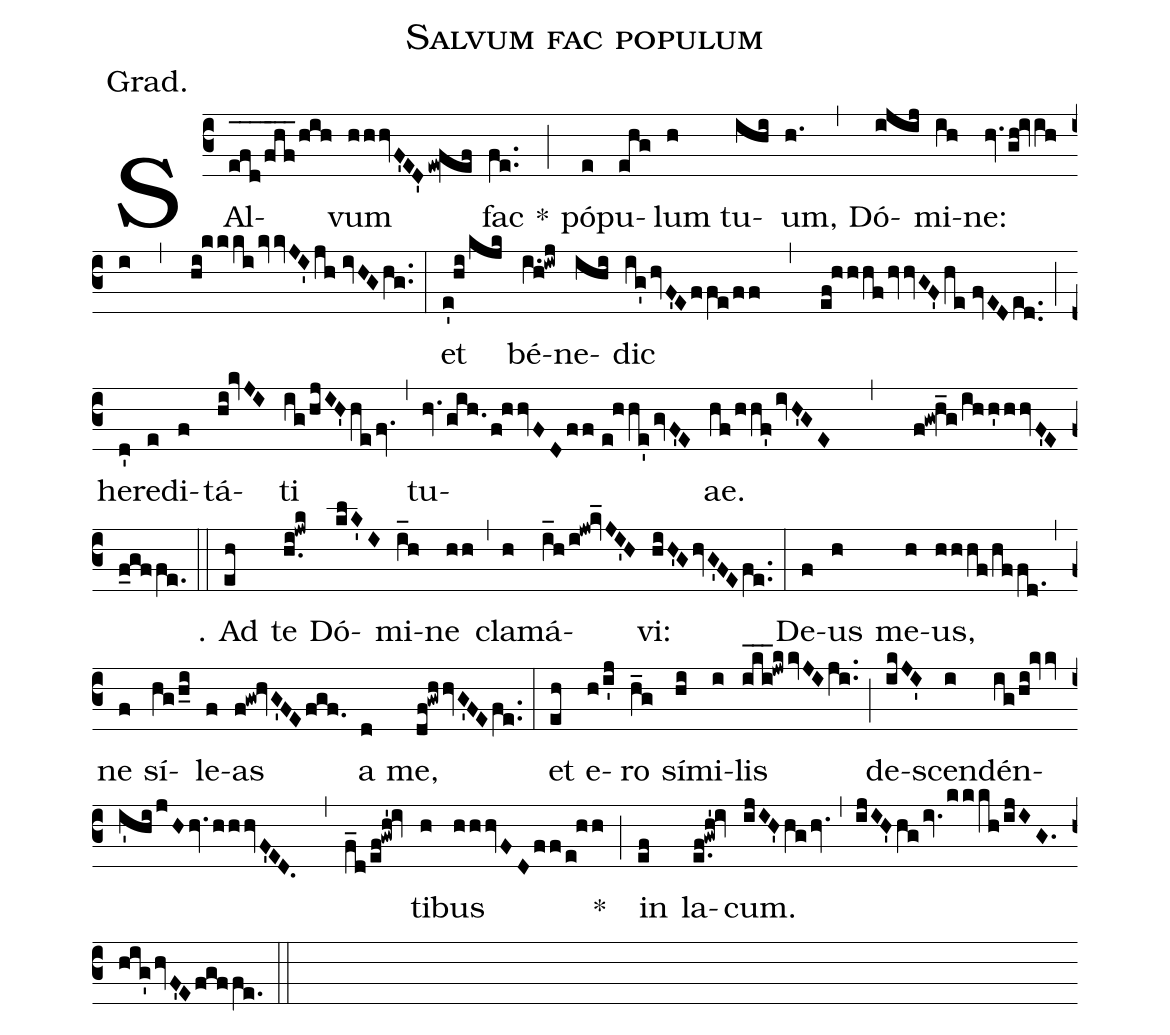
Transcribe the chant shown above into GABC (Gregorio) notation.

name:Salvum fac populum;
annotation:Grad.;
mode:7;
office-part:Gradual;
%%
(c3) SAl(efd___/fhf___/hih)vum(hhhvF'ED'ew!fef) fac(fe..) *(;)
pó(e)pu(ehg)lum(h) tu(ihi)um,(h.) (,)
Dó(ijij)mi(ih)ne:(hv.gh!ivih/i , hi!kkkikvvJI'jh//ivHGhg..) (:)
et(e'!hi/kjk) bé(i.h!iwj)ne(ihi)dic(ig'hvF'Effe/ff , ef!hhhfhvvGF'he//fvEDed..) (;)
he(d')re(e)di(f)tá(hi!kvJI)ti(ig/hjIH'he/fv.) (,)
tu(hv.gih./f!hhvFDff//e!hhe'/gvF'E)ae.(hf/hhf'ivH'GE , f!gw!h_g/ihh'hhvF'Ef_gffe.) (::)
℣. Ad(eh) te(h.i!jwk) Dó(klK'I)mi(i_h)ne(hh) (,)
cla(h)má(i_h/i!jw!kv_JI'H)vi:(hiH'GhvG'FEfe..) (:)
De(f)us(h) me(h)us,(hhhf/hffd.) (,)
ne(f) sí(hg/h_i)le(f)as(f!gw!hvG'FEfgf.) a(d) me,(df!gwhhvG'FEfe..) (:)
et(eh) e(h/i'j)ro(h_g) sí(hi)mi(i)lis(iki___!jwkkvJIji..) (;)
de(ikJI')scen(i)dén(ig/hi!kvvi'hijHhv.hhhvF'ED. ,f_d/ef!gwh'!iv)ti(h)bus(hhhvFDff/e!hh) *(;)
in(ef) la(e.f!gwh'!iv)cum.(ijIH'hg/hv.) (,)
(ijIH'hgiv./kkkh/ijIG.hig'/hvF'Efgffe.) (::)
